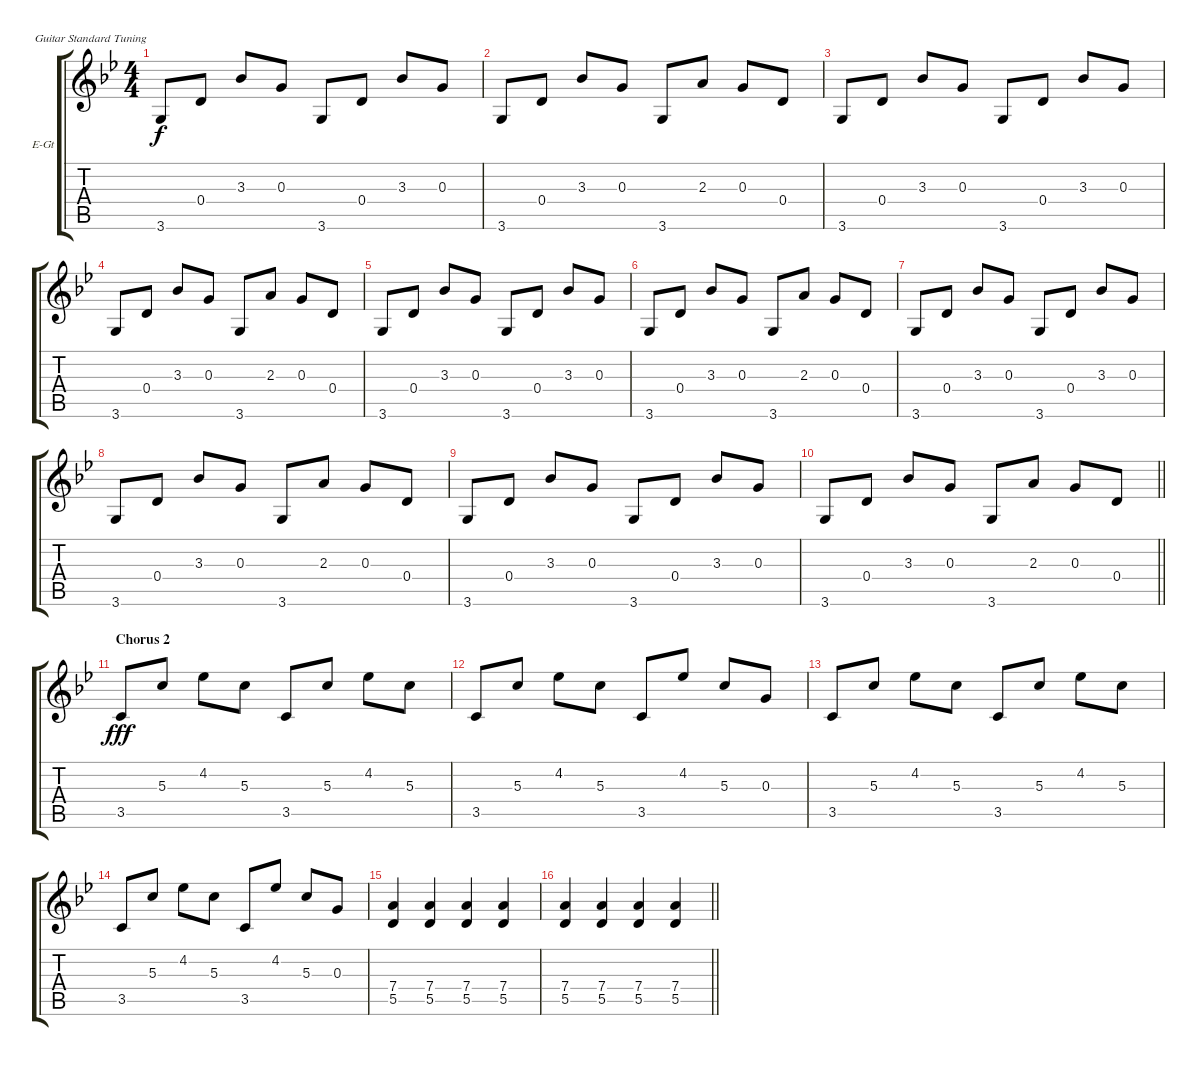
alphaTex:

\bracketExtendMode groupsimilarinstruments
\firstSystemTrackNameOrientation horizontal
\otherSystemsTrackNameOrientation horizontal
\track ("Gtr I" "E-Gt") {instrument distortionguitar}
\staff {score tabs}
\tuning (E4 B3 G3 D3 A2 E2)
\ts (4 4)
\tempo (82 hide)
\clef g2
\ks gminor
3.6.8{dy f} 0.4.8 3.3.8 0.3.8 3.6.8 0.4.8 3.3.8 0.3.8 |
3.6.8 0.4.8 3.3.8 0.3.8 3.6.8 2.3.8 0.3.8 0.4.8 |
3.6.8 0.4.8 3.3.8 0.3.8 3.6.8 0.4.8 3.3.8 0.3.8 |
3.6.8 0.4.8 3.3.8 0.3.8 3.6.8 2.3.8 0.3.8 0.4.8 |
3.6.8 0.4.8 3.3.8 0.3.8 3.6.8 0.4.8 3.3.8 0.3.8 |
3.6.8 0.4.8 3.3.8 0.3.8 3.6.8 2.3.8 0.3.8 0.4.8 |
3.6.8 0.4.8 3.3.8 0.3.8 3.6.8 0.4.8 3.3.8 0.3.8 |
3.6.8 0.4.8 3.3.8 0.3.8 3.6.8 2.3.8 0.3.8 0.4.8 |
3.6.8 0.4.8 3.3.8 0.3.8 3.6.8 0.4.8 3.3.8 0.3.8 |
\barLineRight lightlight
3.6.8 0.4.8 3.3.8 0.3.8 3.6.8 2.3.8 0.3.8 0.4.8 |
\section ("" "Chorus 2")
3.5.8{dy fff} 5.3.8 4.2.8 5.3.8 3.5.8 5.3.8 4.2.8 5.3.8 |
3.5.8 5.3.8 4.2.8 5.3.8 3.5.8 4.2.8 5.3.8 0.3.8 |
3.5.8 5.3.8 4.2.8 5.3.8 3.5.8 5.3.8 4.2.8 5.3.8 |
3.5.8 5.3.8 4.2.8 5.3.8 3.5.8 4.2.8 5.3.8 0.3.8 |
(7.4 5.5).4 (7.4 5.5).4 (7.4 5.5).4 (7.4 5.5).4 |
\barLineRight lightlight
(7.4 5.5).4 (7.4 5.5).4 (7.4 5.5).4 (7.4 5.5).4
